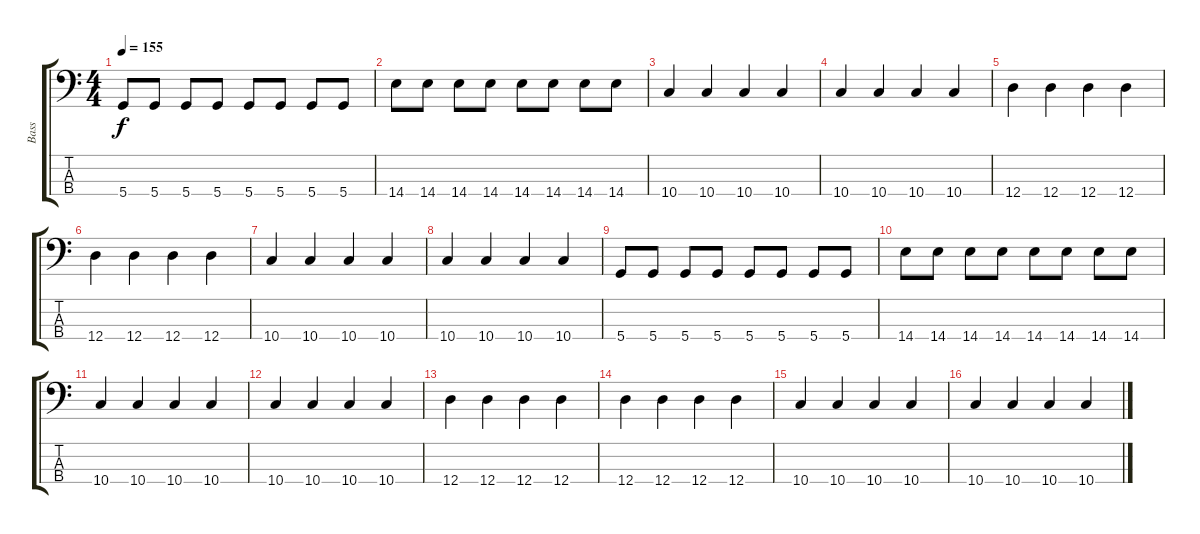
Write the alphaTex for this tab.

\track ("Bass" "Bass") {instrument electricbassfinger}
\staff {score tabs}
\tuning (G2 D2 A1 D1) {hide}
\ts (4 4)
\tempo 155
\clef f4
\ks c
5.4.8{dy f} 5.4.8 5.4.8 5.4.8 5.4.8 5.4.8 5.4.8 5.4.8 |
14.4.8 14.4.8 14.4.8 14.4.8 14.4.8 14.4.8 14.4.8 14.4.8 |
10.4.4 10.4.4 10.4.4 10.4.4 |
10.4.4 10.4.4 10.4.4 10.4.4 |
12.4.4 12.4.4 12.4.4 12.4.4 |
12.4.4 12.4.4 12.4.4 12.4.4 |
10.4.4 10.4.4 10.4.4 10.4.4 |
10.4.4 10.4.4 10.4.4 10.4.4 |
5.4.8 5.4.8 5.4.8 5.4.8 5.4.8 5.4.8 5.4.8 5.4.8 |
14.4.8 14.4.8 14.4.8 14.4.8 14.4.8 14.4.8 14.4.8 14.4.8 |
10.4.4 10.4.4 10.4.4 10.4.4 |
10.4.4 10.4.4 10.4.4 10.4.4 |
12.4.4 12.4.4 12.4.4 12.4.4 |
12.4.4 12.4.4 12.4.4 12.4.4 |
10.4.4 10.4.4 10.4.4 10.4.4 |
10.4.4 10.4.4 10.4.4 10.4.4
